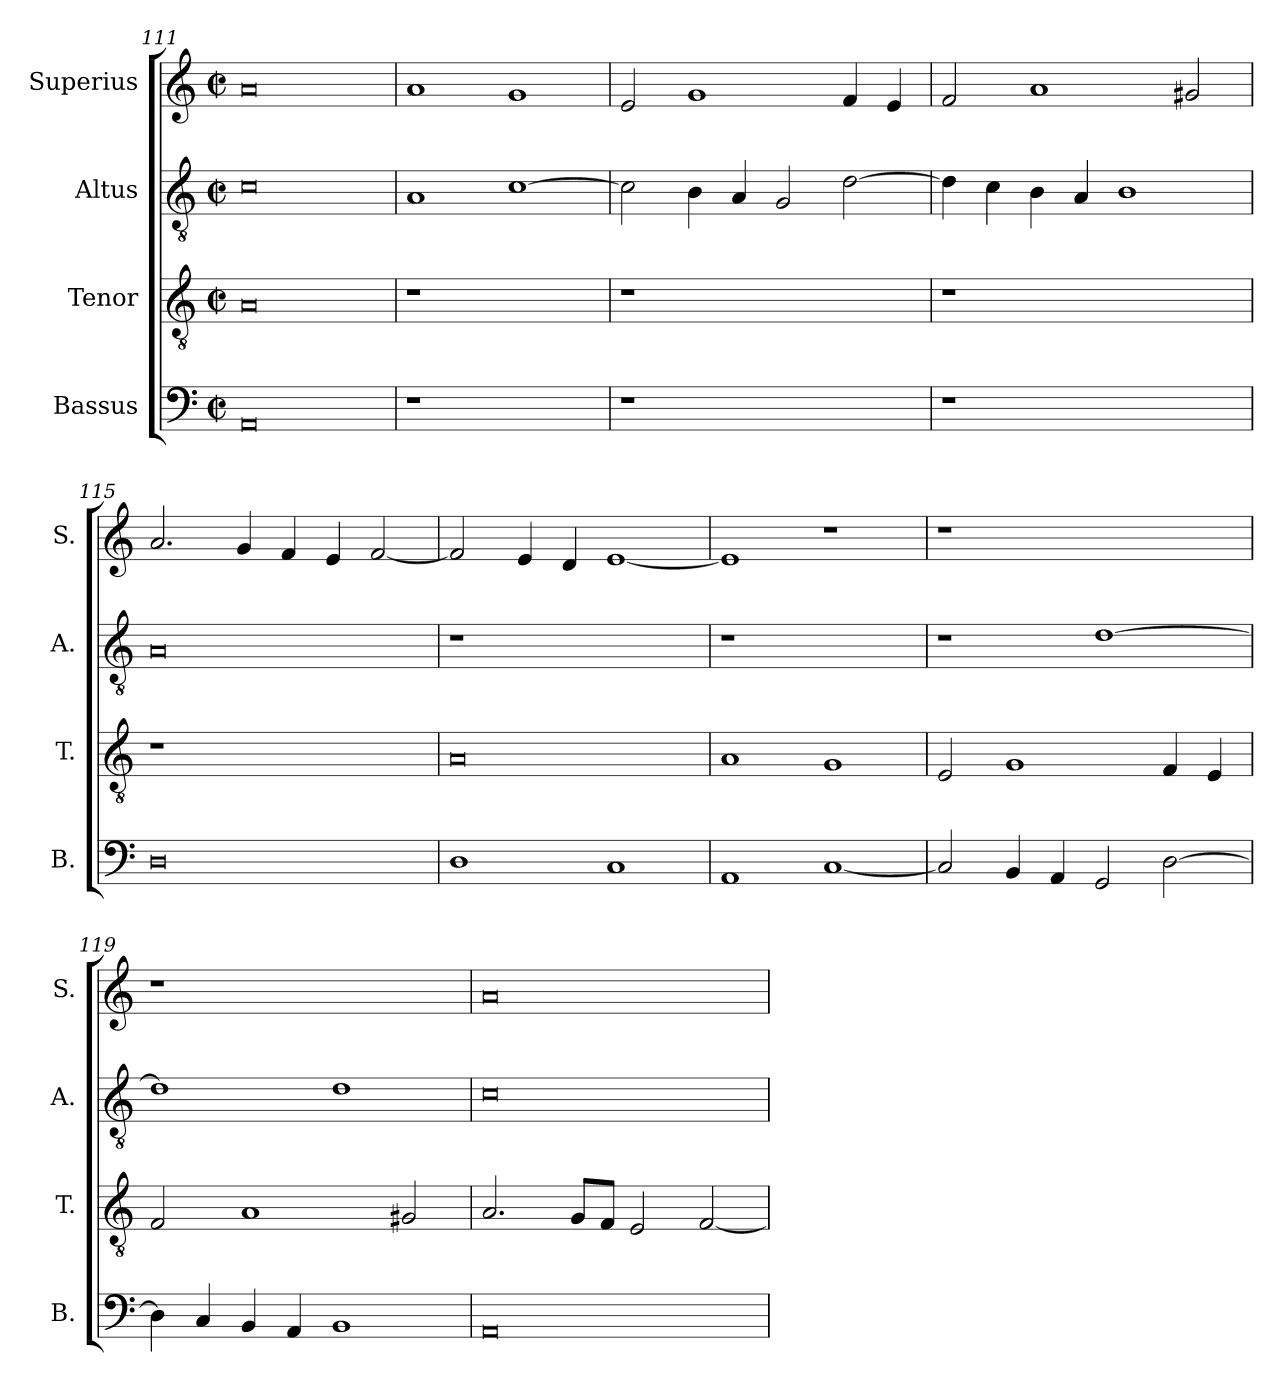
**kern	**kern	**kern	**kern
*part4	*part3	*part2	*part1
*staff4	*staff3	*staff2	*staff1
*I"Bassus	*I"Tenor	*I"Altus	*I"Superius
*I'B.	*I'T.	*I'A.	*I'S.
*clefF4	*clefGv2	*clefGv2	*clefG2
*	*ITrd7c12	*ITrd7c12	*
*k[]	*k[]	*k[]	*k[]
*C:	*C:	*C:	*C:
*M2/2	*M2/2	*M2/2	*M2/2
*met(c|)	*met(c|)	*met(c|)	*met(c|)
=111	=111	=111	=111
0AAi	0AAi	0Ci	0ai
!!LO:LB:g=z
=112	=112	=112	=112
!LO:N:vis=1	!LO:N:vis=1	!	!
1r	1r	1AAi	1ai
1ryy	1ryy	[>1Ci	1gi
=113	=113	=113	=113
!LO:N:vis=1	!LO:N:vis=1	!	!
1r	1r	2Ci\]	2ei/
.	.	4BBi\	1gi
.	.	4AAi/	.
1ryy	1ryy	2GGi/	.
.	.	[>2Di\	4fi/
.	.	.	4ei/
=114	=114	=114	=114
!LO:N:vis=1	!LO:N:vis=1	!	!
1r	1r	4Di\]	2fi/
.	.	4Ci\	.
.	.	4BBi\	1ai
.	.	4AAi/	.
1ryy	1ryy	1BBi	.
.	.	.	2g#Xi/
=115	=115	=115	=115
!	!LO:N:vis=1	!	!
0Di	1r	0AAi	2.ai/
.	.	.	4gi/
.	1ryy	.	4fi/
.	.	.	4ei/
.	.	.	[<2fi/
=116	=116	=116	=116
!	!	!LO:N:vis=1	!
1Di	0AAi	1r	2fi/]
.	.	.	4ei/
.	.	.	4di/
1Ci	.	1ryy	[<1ei
!!LO:LB:g=z
=117	=117	=117	=117
!	!	!LO:N:vis=1	!
1AAi	1AAi	1r	1ei]
[<1Ci	1GGi	1ryy	1r
=118	=118	=118	=118
!	!	!	!LO:N:vis=1
2Ci/]	2EEi/	1r	1r
4BBi/	1GGi	.	.
4AAi/	.	.	.
2GGi/	.	[>1Di	1ryy
[>2Di\	4FFi/	.	.
.	4EEi/	.	.
=119	=119	=119	=119
!	!	!	!LO:N:vis=1
4Di\]	2FFi/	1Di]	1r
4Ci/	.	.	.
4BBi/	1AAi	.	.
4AAi/	.	.	.
1BBi	.	1Di	1ryy
.	2GG#Xi/	.	.
=120	=120	=120	=120
0AAi	2.AAi/	0Ci	0ai
.	8GGi/L	.	.
.	8FFi/J	.	.
.	2EEi/	.	.
.	[<2FFi/	.	.
=	=	=	=
*-	*-	*-	*-
